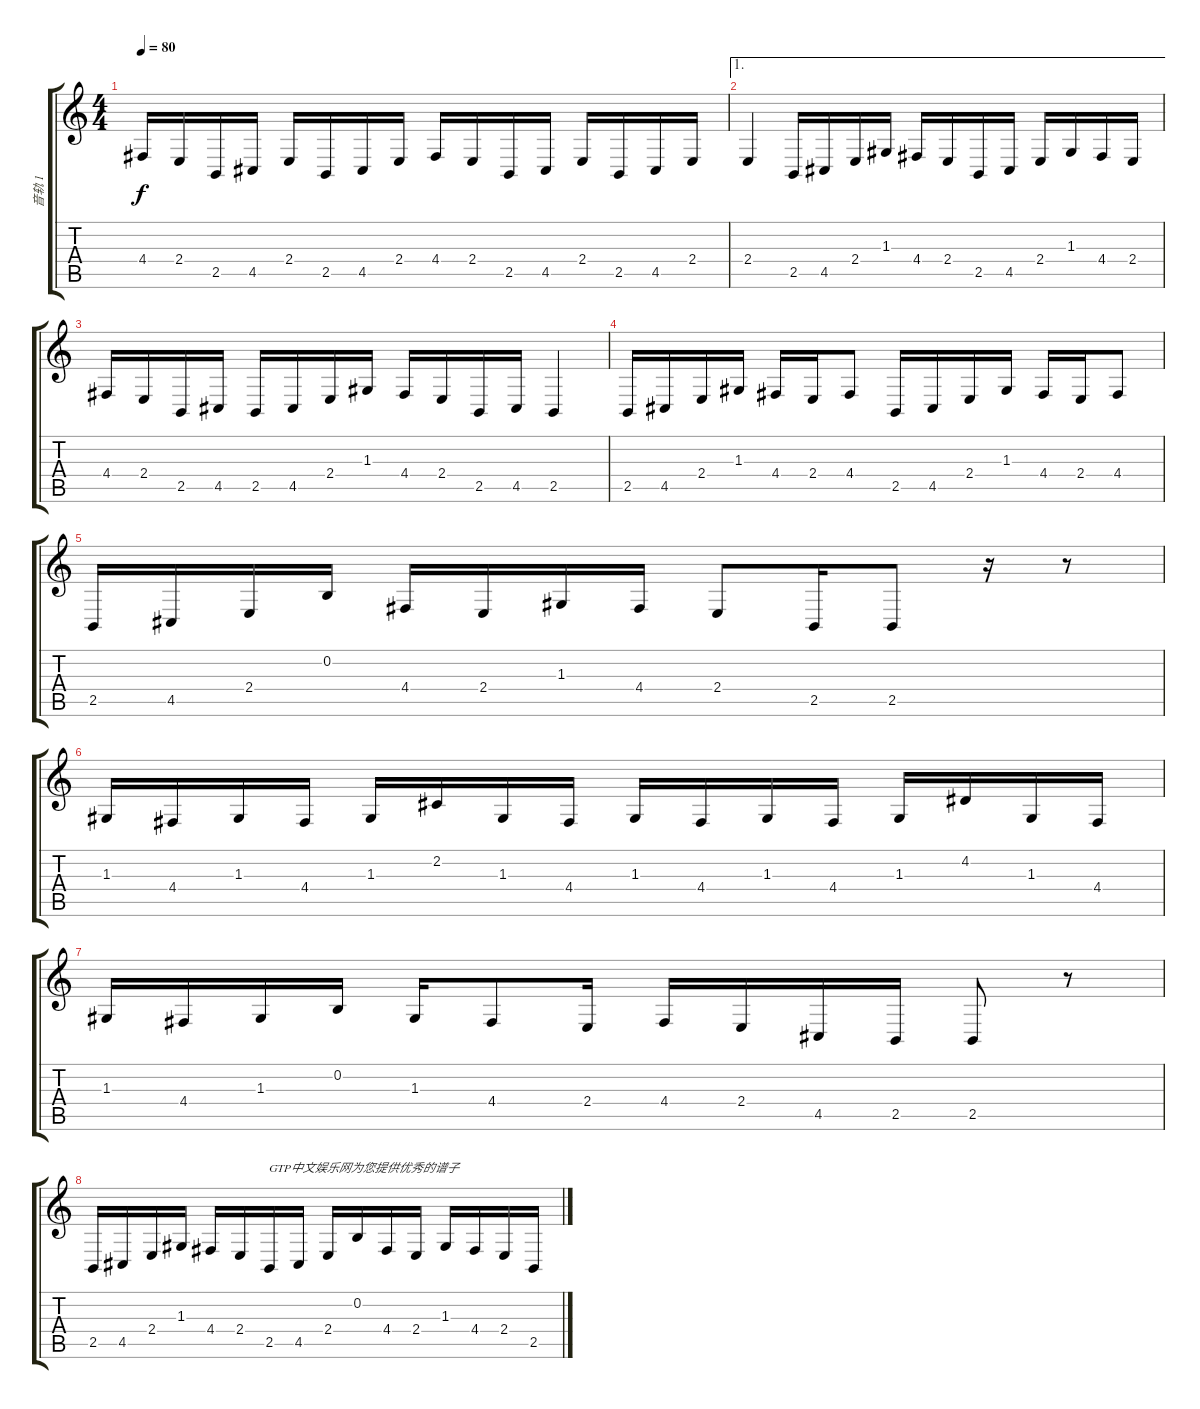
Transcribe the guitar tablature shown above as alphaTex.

\track ("音轨 1" "音轨 1") {instrument acousticgrandpiano}
\staff {score tabs}
\tuning (E4 B3 G3 D3 A2 E2) {hide}
\ts (4 4)
\tempo 80
\clef g2
\ks c
4.4.16{dy f} 2.4.16 2.5.16 4.5.16 2.4.16 2.5.16 4.5.16 2.4.16 4.4.16 2.4.16 2.5.16 4.5.16 2.4.16 2.5.16 4.5.16 2.4.16 |
\ae 1
2.4.4 2.5.16 4.5.16 2.4.16 1.3.16 4.4.16 2.4.16 2.5.16 4.5.16 2.4.16 1.3.16 4.4.16 2.4.16 |
4.4.16 2.4.16 2.5.16 4.5.16 2.5.16 4.5.16 2.4.16 1.3.16 4.4.16 2.4.16 2.5.16 4.5.16 2.5.4 |
2.5.16 4.5.16 2.4.16 1.3.16 4.4.16 2.4.16 4.4.8 2.5.16 4.5.16 2.4.16 1.3.16 4.4.16 2.4.16 4.4.8 |
2.5.16 4.5.16 2.4.16 0.2.16 4.4.16 2.4.16 1.3.16 4.4.16 2.4.8 2.5.16 2.5.8 r.16 r.8 |
1.3.16 4.4.16 1.3.16 4.4.16 1.3.16 2.2.16 1.3.16 4.4.16 1.3.16 4.4.16 1.3.16 4.4.16 1.3.16 4.2.16 1.3.16 4.4.16 |
1.3.16 4.4.16 1.3.16 0.2.16 1.3.16 4.4.8 2.4.16 4.4.16 2.4.16 4.5.16 2.5.16 2.5.8 r.8 |
2.5.16 4.5.16 2.4.16 1.3.16 4.4.16 2.4.16 2.5.16{txt "GTP中文娱乐网为您提供优秀的谱子"} 4.5.16 2.4.16 0.2.16 4.4.16 2.4.16 1.3.16 4.4.16 2.4.16 2.5.16
